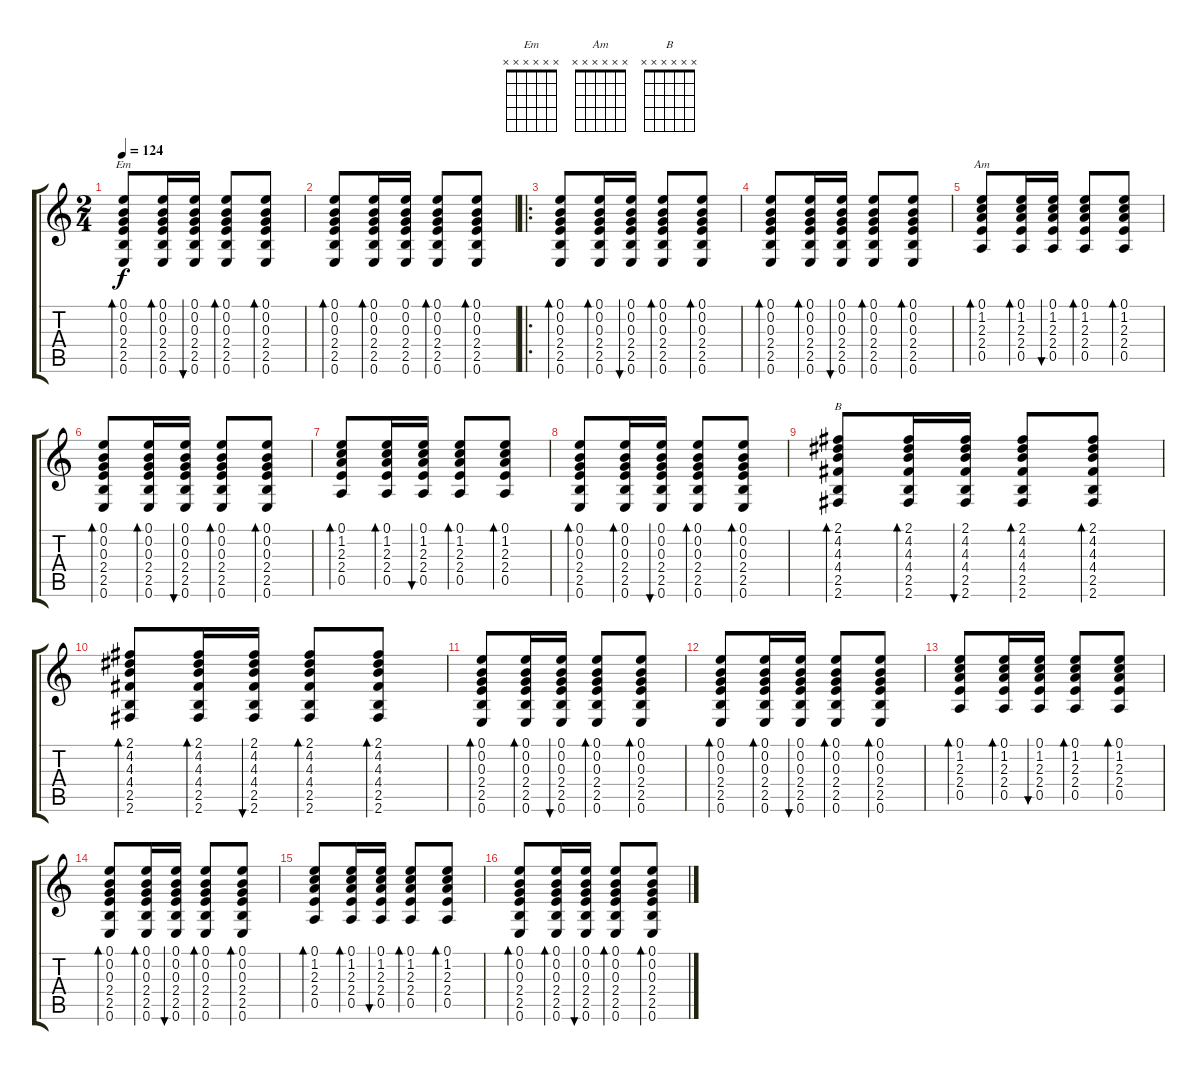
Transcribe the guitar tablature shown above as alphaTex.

\track "" {instrument acousticguitarnylon}
\staff {score tabs}
\tuning (E4 B3 G3 D3 A2 E2) {hide}
\chord ("Em" x x x x x x) {firstfret 0}
\chord ("Am" x x x x x x) {firstfret 0}
\chord ("B" x x x x x x) {firstfret 0}
\ts (2 4)
\tempo 124
\clef g2
\ks c
(0.1 0.2 0.3 2.4 2.5 0.6).8{bd 60 ch "Em" dy f instrument acousticguitarnylon} (0.1 0.2 0.3 2.4 2.5 0.6).16{bd 60} (0.1 0.2 0.3 2.4 2.5 0.6).16{bu 60} (0.1 0.2 0.3 2.4 2.5 0.6).8{bd 60} (0.1 0.2 0.3 2.4 2.5 0.6).8{bd 60} |
(0.1 0.2 0.3 2.4 2.5 0.6).8{bd 60} (0.1 0.2 0.3 2.4 2.5 0.6).16{bd 60} (0.1 0.2 0.3 2.4 2.5 0.6).16 (0.1 0.2 0.3 2.4 2.5 0.6).8{bd 60} (0.1 0.2 0.3 2.4 2.5 0.6).8{bd 60} |
\ro
(0.1 0.2 0.3 2.4 2.5 0.6).8{bd 60} (0.1 0.2 0.3 2.4 2.5 0.6).16{bd 60} (0.1 0.2 0.3 2.4 2.5 0.6).16{bu 60} (0.1 0.2 0.3 2.4 2.5 0.6).8{bd 60} (0.1 0.2 0.3 2.4 2.5 0.6).8{bd 60} |
(0.1 0.2 0.3 2.4 2.5 0.6).8{bd 60} (0.1 0.2 0.3 2.4 2.5 0.6).16{bd 60} (0.1 0.2 0.3 2.4 2.5 0.6).16{bu 60} (0.1 0.2 0.3 2.4 2.5 0.6).8{bd 60} (0.1 0.2 0.3 2.4 2.5 0.6).8{bd 60} |
(0.1 1.2 2.3 2.4 0.5).8{bd 60 ch "Am"} (0.1 1.2 2.3 2.4 0.5).16{bd 60} (0.1 1.2 2.3 2.4 0.5).16{bu 60} (0.1 1.2 2.3 2.4 0.5).8{bd 60} (0.1 1.2 2.3 2.4 0.5).8{bd 60} |
(0.1 0.2 0.3 2.4 2.5 0.6).8{bd 60} (0.1 0.2 0.3 2.4 2.5 0.6).16{bd 60} (0.1 0.2 0.3 2.4 2.5 0.6).16{bu 60} (0.1 0.2 0.3 2.4 2.5 0.6).8{bd 60} (0.1 0.2 0.3 2.4 2.5 0.6).8{bd 60} |
(0.1 1.2 2.3 2.4 0.5).8{bd 60} (0.1 1.2 2.3 2.4 0.5).16{bd 60} (0.1 1.2 2.3 2.4 0.5).16{bu 60} (0.1 1.2 2.3 2.4 0.5).8{bd 60} (0.1 1.2 2.3 2.4 0.5).8{bd 60} |
(0.1 0.2 0.3 2.4 2.5 0.6).8{bd 60} (0.1 0.2 0.3 2.4 2.5 0.6).16{bd 60} (0.1 0.2 0.3 2.4 2.5 0.6).16{bu 60} (0.1 0.2 0.3 2.4 2.5 0.6).8{bd 60} (0.1 0.2 0.3 2.4 2.5 0.6).8{bd 60} |
(2.1 4.2 4.3 4.4 2.5 2.6).8{bd 60 ch "B"} (2.1 4.2 4.3 4.4 2.5 2.6).16{bd 60} (2.1 4.2 4.3 4.4 2.5 2.6).16{bu 60} (2.1 4.2 4.3 4.4 2.5 2.6).8{bd 60} (2.1 4.2 4.3 4.4 2.5 2.6).8{bd 60} |
(2.1 4.2 4.3 4.4 2.5 2.6).8{bd 60} (2.1 4.2 4.3 4.4 2.5 2.6).16{bd 60} (2.1 4.2 4.3 4.4 2.5 2.6).16{bu 60} (2.1 4.2 4.3 4.4 2.5 2.6).8{bd 60} (2.1 4.2 4.3 4.4 2.5 2.6).8{bd 60} |
(0.1 0.2 0.3 2.4 2.5 0.6).8{bd 60} (0.1 0.2 0.3 2.4 2.5 0.6).16{bd 60} (0.1 0.2 0.3 2.4 2.5 0.6).16{bu 60} (0.1 0.2 0.3 2.4 2.5 0.6).8{bd 60} (0.1 0.2 0.3 2.4 2.5 0.6).8{bd 60} |
(0.1 0.2 0.3 2.4 2.5 0.6).8{bd 60} (0.1 0.2 0.3 2.4 2.5 0.6).16{bd 60} (0.1 0.2 0.3 2.4 2.5 0.6).16{bu 60} (0.1 0.2 0.3 2.4 2.5 0.6).8{bd 60} (0.1 0.2 0.3 2.4 2.5 0.6).8{bd 60} |
(0.1 1.2 2.3 2.4 0.5).8{bd 60} (0.1 1.2 2.3 2.4 0.5).16{bd 60} (0.1 1.2 2.3 2.4 0.5).16{bu 60} (0.1 1.2 2.3 2.4 0.5).8{bd 60} (0.1 1.2 2.3 2.4 0.5).8{bd 60} |
(0.1 0.2 0.3 2.4 2.5 0.6).8{bd 60} (0.1 0.2 0.3 2.4 2.5 0.6).16{bd 60} (0.1 0.2 0.3 2.4 2.5 0.6).16{bu 60} (0.1 0.2 0.3 2.4 2.5 0.6).8{bd 60} (0.1 0.2 0.3 2.4 2.5 0.6).8{bd 60} |
(0.1 1.2 2.3 2.4 0.5).8{bd 60} (0.1 1.2 2.3 2.4 0.5).16{bd 60} (0.1 1.2 2.3 2.4 0.5).16{bu 60} (0.1 1.2 2.3 2.4 0.5).8{bd 60} (0.1 1.2 2.3 2.4 0.5).8{bd 60} |
(0.1 0.2 0.3 2.4 2.5 0.6).8{bd 60} (0.1 0.2 0.3 2.4 2.5 0.6).16{bd 60} (0.1 0.2 0.3 2.4 2.5 0.6).16{bu 60} (0.1 0.2 0.3 2.4 2.5 0.6).8{bd 60} (0.1 0.2 0.3 2.4 2.5 0.6).8{bd 60}
